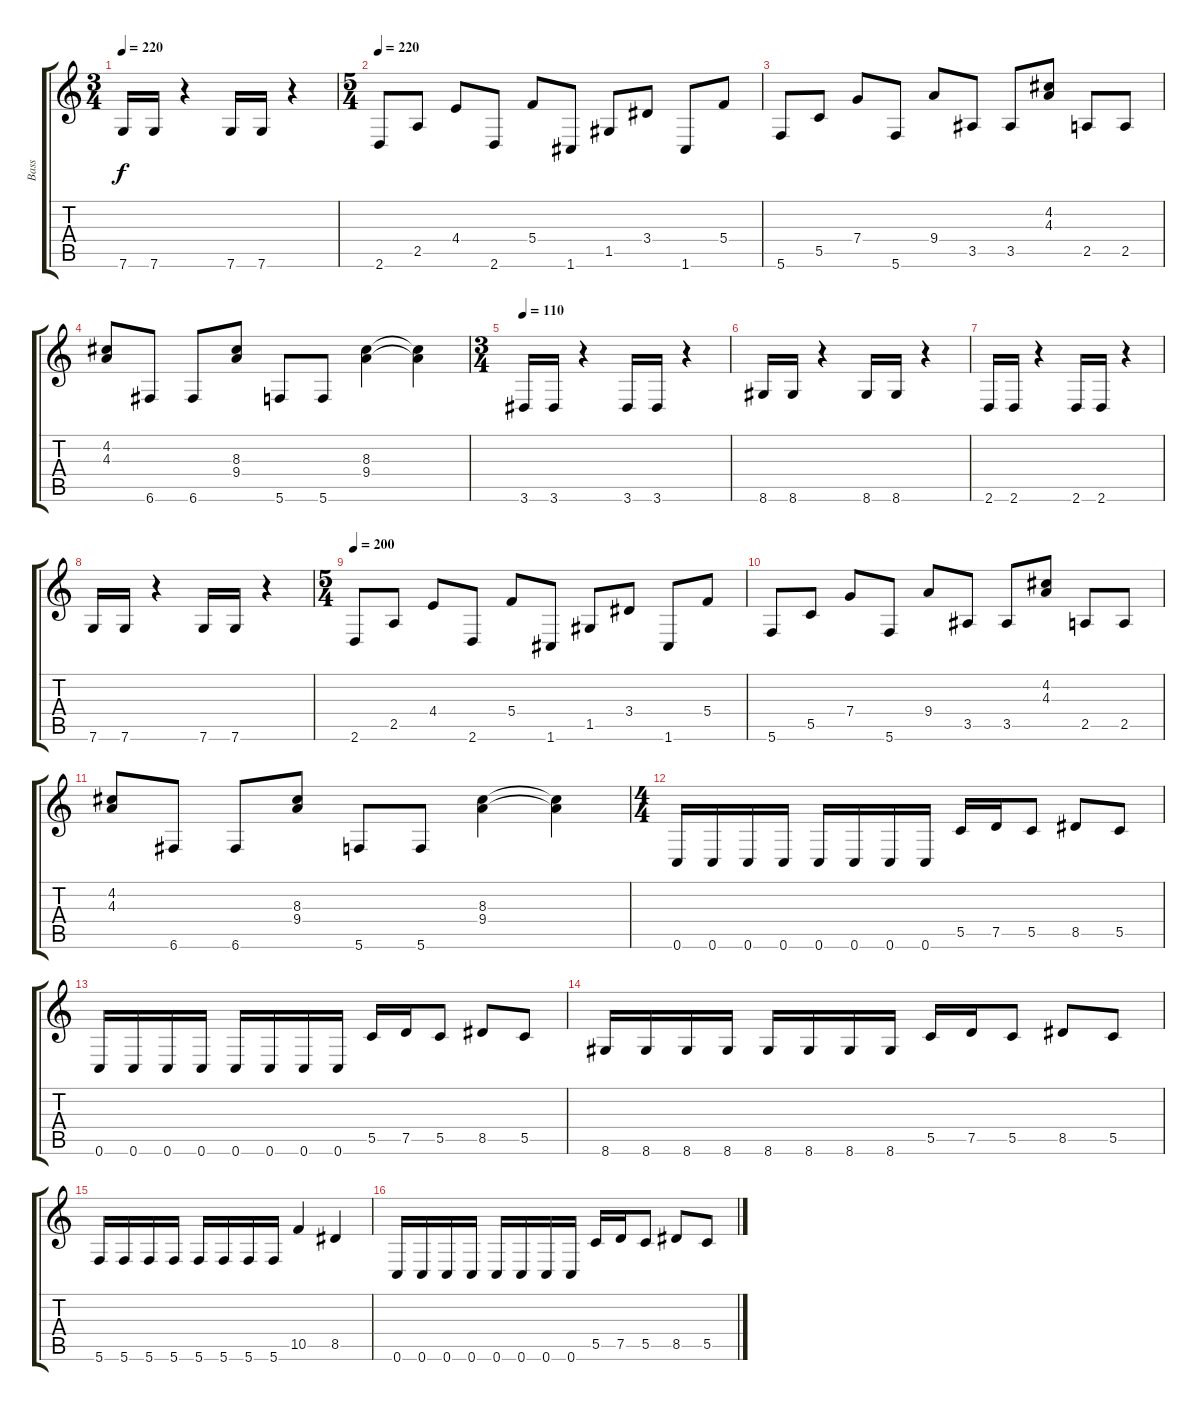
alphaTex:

\track ("Bass" "Bass") {instrument electricbassfinger}
\staff {score tabs}
\tuning (D4 A3 F3 C3 G2 C2) {hide}
\ts (3 4)
\tempo 220
\clef g2
\ks c
7.6.16{dy f} 7.6.16 r.4 7.6.16 7.6.16 r.4 |
\ts (5 4)
\tempo 200
\tempo 220
2.6.8 2.5.8 4.4.8 2.6.8 5.4.8 1.6.8 1.5.8 3.4.8 1.6.8 5.4.8 |
5.6.8 5.5.8 7.4.8 5.6.8 9.4.8 3.5.8 3.5.8 (4.2 4.3).8 2.5.8 2.5.8 |
(4.2 4.3).8 6.6.8 6.6.8 (8.3 9.4).8 5.6.8 5.6.8 (8.3 9.4).4 (8.3{t} 9.4{t}).4 |
\ts (3 4)
\tempo 110
3.6.16 3.6.16 r.4 3.6.16 3.6.16 r.4 |
8.6.16 8.6.16 r.4 8.6.16 8.6.16 r.4 |
2.6.16 2.6.16 r.4 2.6.16 2.6.16 r.4 |
7.6.16 7.6.16 r.4 7.6.16 7.6.16 r.4 |
\ts (5 4)
\tempo 200
2.6.8 2.5.8 4.4.8 2.6.8 5.4.8 1.6.8 1.5.8 3.4.8 1.6.8 5.4.8 |
5.6.8 5.5.8 7.4.8 5.6.8 9.4.8 3.5.8 3.5.8 (4.2 4.3).8 2.5.8 2.5.8 |
(4.2 4.3).8 6.6.8 6.6.8 (8.3 9.4).8 5.6.8 5.6.8 (8.3 9.4).4 (8.3{t} 9.4{t}).4 |
\ts (4 4)
0.6.16 0.6.16 0.6.16 0.6.16 0.6.16 0.6.16 0.6.16 0.6.16 5.5.16 7.5.16 5.5.8 8.5.8 5.5.8 |
0.6.16 0.6.16 0.6.16 0.6.16 0.6.16 0.6.16 0.6.16 0.6.16 5.5.16 7.5.16 5.5.8 8.5.8 5.5.8 |
8.6.16 8.6.16 8.6.16 8.6.16 8.6.16 8.6.16 8.6.16 8.6.16 5.5.16 7.5.16 5.5.8 8.5.8 5.5.8 |
5.6.16 5.6.16 5.6.16 5.6.16 5.6.16 5.6.16 5.6.16 5.6.16 10.5.4 8.5.4 |
0.6.16 0.6.16 0.6.16 0.6.16 0.6.16 0.6.16 0.6.16 0.6.16 5.5.16 7.5.16 5.5.8 8.5.8 5.5.8
